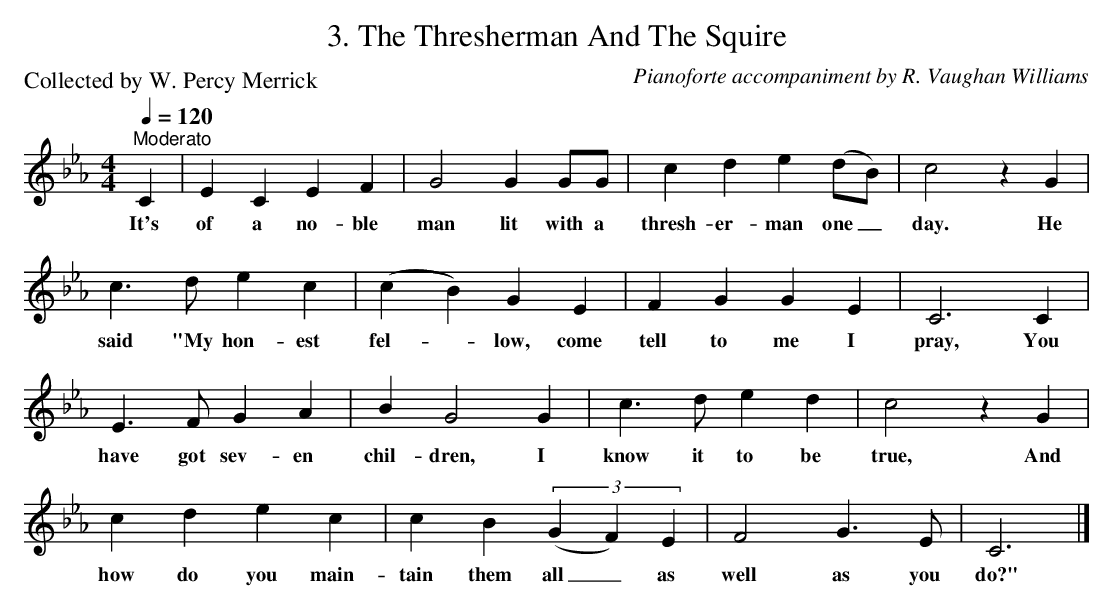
X:1
T:3. The Thresherman And The Squire
C:Pianoforte accompaniment by R. Vaughan Williams
P:Collected by W. Percy Merrick
L:1/4
Q:1/4=120
M:4/4
K:Caeo
"^Moderato" C | E C E F | G2 G G/G/ | c d e (d/B/) | c2 z G |$ c3/2 d/ e c | ((c B)) G E |
w: It's|of a no- ble|man lit with a|thresh- er- man one _|day. He|said "My hon- est|fel- * low, come|
F G G E | C3 C |$ E3/2 F/ G A | B G2 G | c3/2 d/ e d | c2 z G |$ c d e c | c B (3(G F) E |
w: tell to me I|pray, You|have got sev- en|chil- dren, I|know it to be|true, And|how do you main-|tain them all _ as|
F2 G3/2 E/ | C3 |]
w: well as you|do?"|
